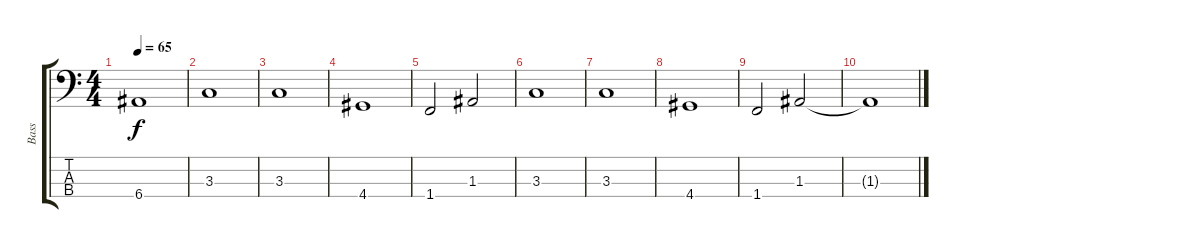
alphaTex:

\track ("Bass" "Bass") {instrument electricbassfinger}
\staff {score tabs}
\tuning (G2 D2 A1 E1) {hide}
\ts (4 4)
\tempo 65
\clef f4
\ks c
6.4.1{dy f} |
3.3.1 |
3.3.1 |
4.4.1 |
1.4.2 1.3.2 |
3.3.1 |
3.3.1 |
4.4.1 |
1.4.2 1.3.2 |
1.3{t}.1
